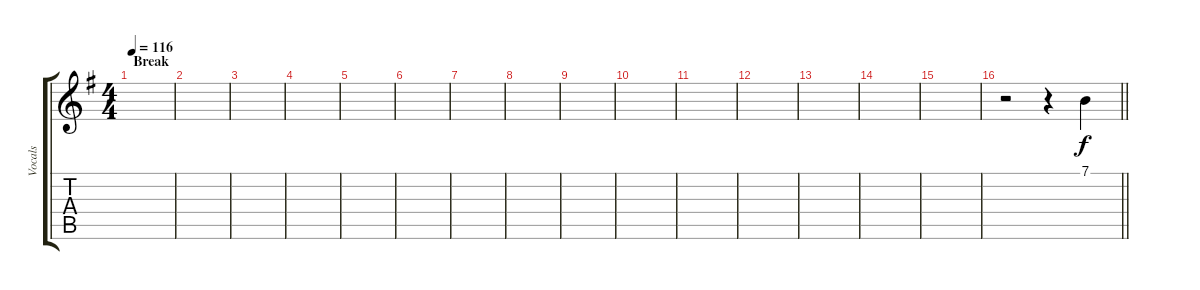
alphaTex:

\track ("Vocals" "Vocals") {instrument tenorsax}
\staff {score tabs}
\tuning (E4 B3 G3 D3 A2 E2) {hide}
\ts (4 4)
\section ("" "Break")
\tempo 116
\clef g2
\ks g
|
|
|
|
|
|
|
|
|
|
|
|
|
|
|
\barLineRight lightlight
r.2 r.4 7.1.4
